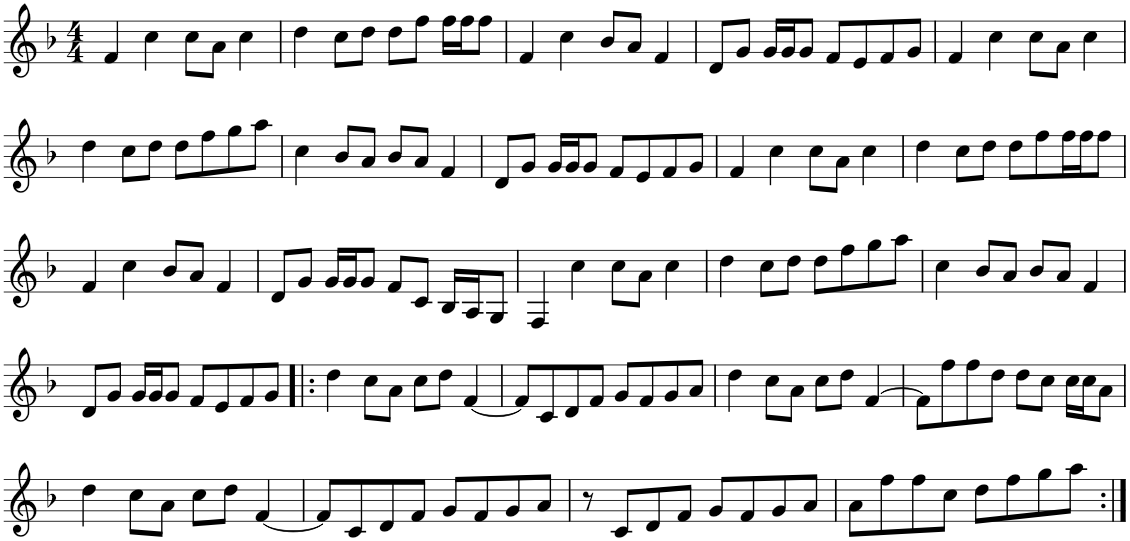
**kern
*part1
*staff1
*I"Piano
*I'Pno
*clefG2
*k[b-]
*F:
*M4/4
=1
4f/
4cc\
8cc\L
8a\J
4cc\
=2
4dd\
8cc\L
8dd\J
8dd\L
8ff\J
16ff\LL
16ff\J
8ff\J
=3
4f/
4cc\
8b-/L
8a/J
4f/
=4
8d/L
8g/J
16g/LL
16g/J
8g/J
8f/L
8e/
8f/
8g/J
=5
4f/
4cc\
8cc\L
8a\J
4cc\
!!LO:LB:g=z
=6
4dd\
8cc\L
8dd\J
8dd\L
8ff\
8gg\
8aa\J
=7
4cc\
8b-/L
8a/J
8b-/L
8a/J
4f/
=8
8d/L
8g/J
16g/LL
16g/J
8g/J
8f/L
8e/
8f/
8g/J
=9
4f/
4cc\
8cc\L
8a\J
4cc\
=10
4dd\
8cc\L
8dd\J
8dd\L
8ff\
16ff\L
16ff\J
8ff\J
!!LO:LB:g=z
=11
4f/
4cc\
8b-/L
8a/J
4f/
=12
8d/L
8g/J
16g/LL
16g/J
8g/J
8f/L
8c/J
16B-/LL
16A/J
8G/J
=13
4F/
4cc\
8cc\L
8a\J
4cc\
=14
4dd\
8cc\L
8dd\J
8dd\L
8ff\
8gg\
8aa\J
=15
4cc\
8b-/L
8a/J
8b-/L
8a/J
4f/
!!LO:LB:g=z
=16
8d/L
8g/J
16g/LL
16g/J
8g/J
8f/L
8e/
8f/
8g/J
=17!|:
4dd\
8cc\L
8a\J
8cc\L
8dd\J
[4f/
=18
8f/L]
8c/
8d/
8f/J
8g/L
8f/
8g/
8a/J
=19
4dd\
8cc\L
8a\J
8cc\L
8dd\J
[4f/
=20
8f\L]
8ff\
8ff\
8dd\J
8dd\L
8cc\J
16cc\LL
16cc\J
8a\J
!!LO:LB:g=z
=21
4dd\
8cc\L
8a\J
8cc\L
8dd\J
[4f/
=22
8f/L]
8c/
8d/
8f/J
8g/L
8f/
8g/
8a/J
=23
8r
8c/L
8d/
8f/J
8g/L
8f/
8g/
8a/J
=24
8a\L
8ff\
8ff\
8cc\J
8dd\L
8ff\
8gg\
8aa\J
=:|!
*-
